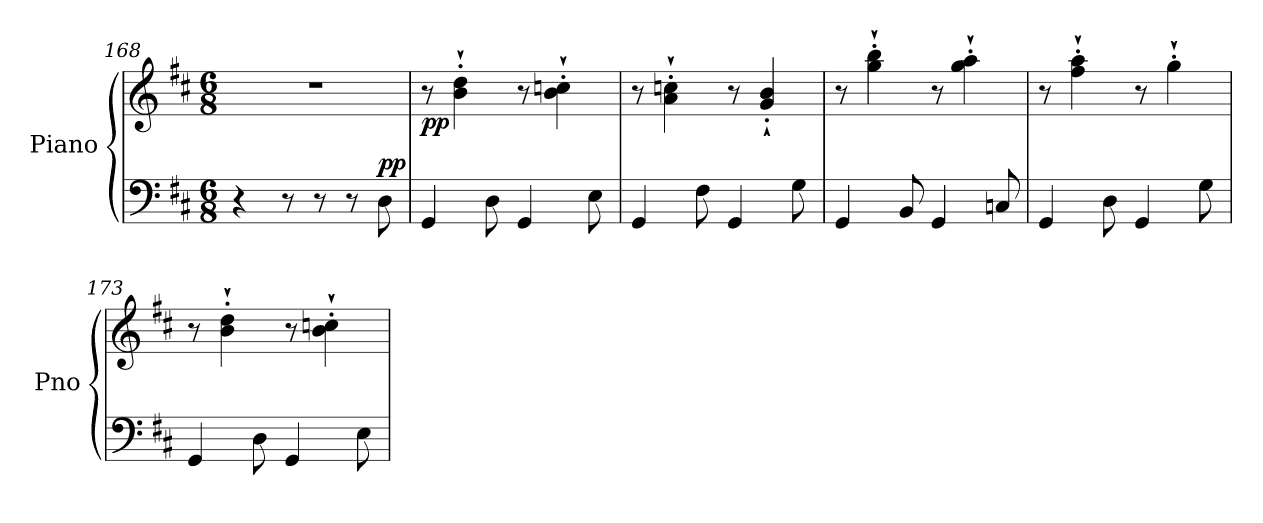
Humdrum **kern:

**kern	**kern	**dynam
*part1	*part1	*part1
*staff2	*staff1	*staff1/2
*I"Piano	*	*
*I'Pno	*	*
*clefF4	*clefG2	*
*k[f#c#]	*k[f#c#]	*
*M6/8	*M6/8	*
=168	=168	=168
4r	2.r	.
8r	.	.
8r	.	.
8r	.	.
!	!	!LO:DY:a=2
8D\	.	pp
=169	=169	=169
!	!	!LO:DY:b
4GG/	8r	pp
.	4b\'` 4dd\'`	.
8D\	.	.
4GG/	8r	.
.	4b\'` 4ccn\'`	.
8E\	.	.
=170	=170	=170
4GG/	8r	.
.	4a\'` 4ccn\'`	.
8F#\	.	.
4GG/	8r	.
.	4g/'` 4b/'`	.
8G\	.	.
!!LO:LB:g=z
=171	=171	=171
4GG/	8r	.
.	4gg\'` 4bb\'`	.
8BB/	.	.
4GG/	8r	.
.	4gg\'` 4aa\'`	.
8Cn/	.	.
!!LO:PB:g=z
=172	=172	=172
4GG/	8r	.
.	4ff#\'` 4aa\'`	.
8D\	.	.
4GG/	8r	.
.	4gg'`\	.
8G\	.	.
=173	=173	=173
4GG/	8r	.
.	4b\'` 4dd\'`	.
8D\	.	.
4GG/	8r	.
.	4b\'` 4ccn\'`	.
8E\	.	.
=	=	=
*-	*-	*-
